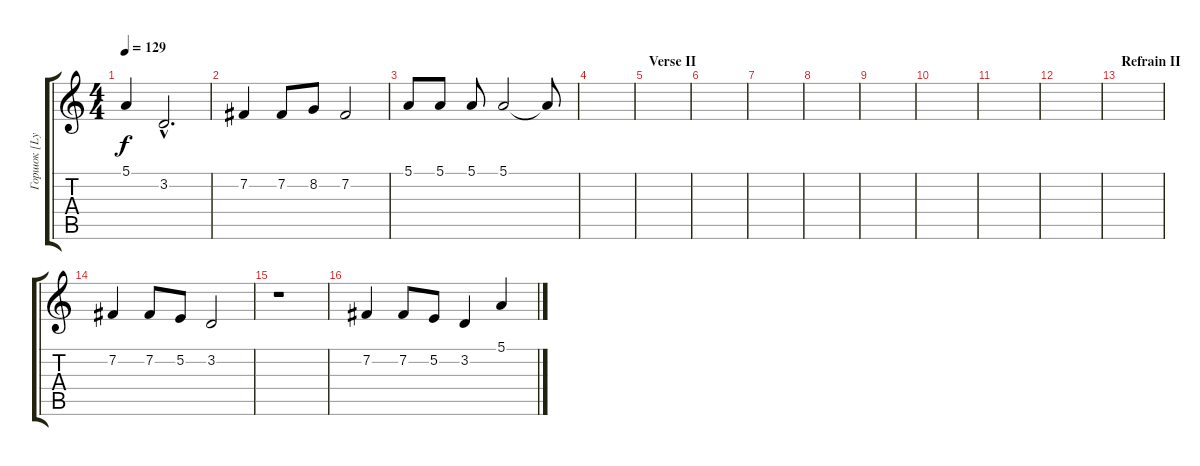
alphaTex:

\track ("Горшок [Lyrics II]" "Горшок [Ly") {instrument viola}
\staff {score tabs}
\tuning (E4 B3 G3 D3 A2 E2) {hide}
\ts (4 4)
\tempo 129
\clef g2
\ks c
5.1.4{dy f} 3.2{hac}.2{d} |
7.2.4 7.2.8 8.2.8 7.2.2 |
5.1.8 5.1.8 5.1.8 5.1.2 5.1{t}.8 |
|
\section ("" "Verse II")
|
|
|
|
|
|
|
|
\section ("" "Refrain II")
|
7.2.4 7.2.8 5.2.8 3.2.2 |
r.1 |
7.2.4 7.2.8 5.2.8 3.2.4 5.1.4
